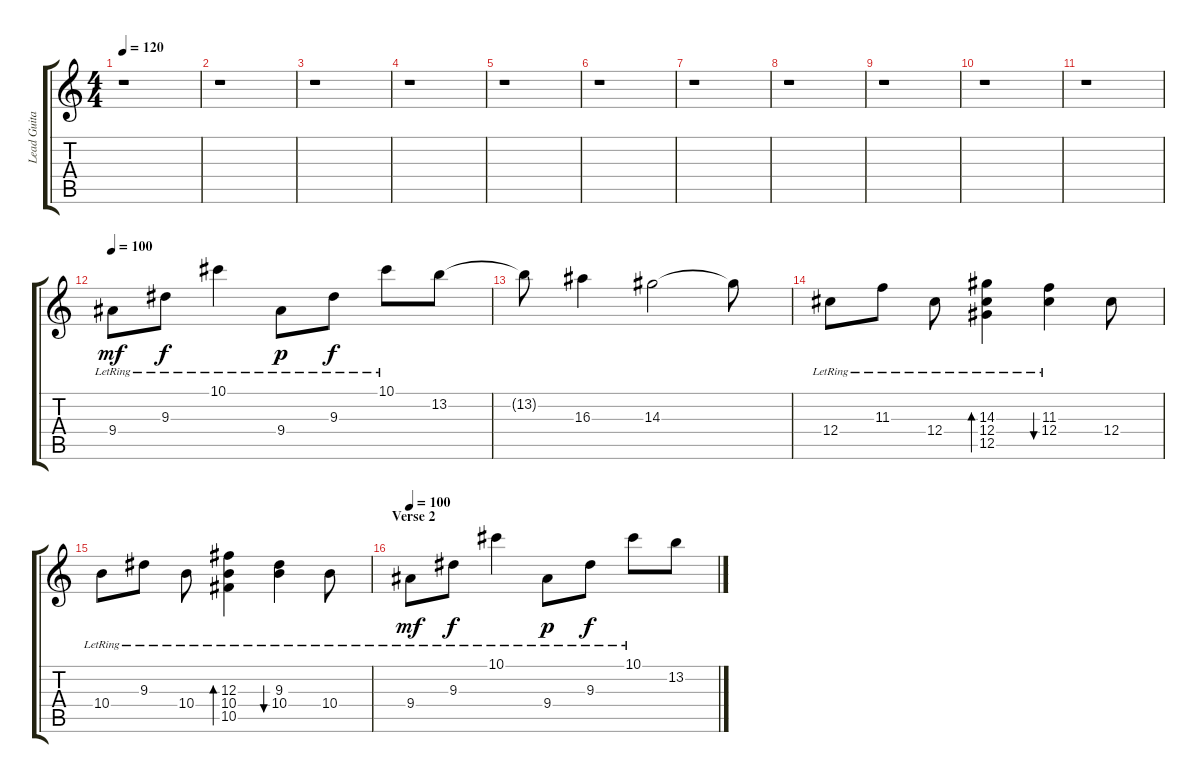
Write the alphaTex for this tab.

\track ("Lead Guitar" "Lead Guita") {instrument distortionguitar}
\staff {score tabs}
\tuning (Eb4 Bb3 Gb3 Db3 Ab2 Eb2) {hide}
\ts (4 4)
\tempo 120
\clef g2
\ks c
r.1{dy f} |
r.1 |
r.1 |
r.1 |
r.1 |
r.1 |
r.1 |
r.1 |
r.1 |
r.1 |
r.1 |
\tempo 100
9.4{lr}.8{dy mf volume 13 balance 7 instrument electricguitarclean} 9.3{lr}.8{dy f} 10.1{lr}.4 9.4{lr}.8{dy p} 9.3{lr}.8{dy f} 10.1{lr}.8 13.2.8 |
13.2{t}.8 16.3.4 14.3.2 14.3{t}.8 |
12.4{lr}.8 11.3{lr}.8 12.4{lr}.8 (14.3{lr} 12.4 12.5).4{bd 120} (11.3{lr} 12.4).4{bu 120} 12.4.8 |
10.4{lr}.8 9.3{lr}.8 10.4{lr}.8 (12.3{lr} 10.4 10.5).4{bd 30} (9.3{lr} 10.4).4{bu 120} 10.4{lr}.8 |
\section ("" "Verse 2")
\tempo 100
9.4{lr}.8{dy mf volume 13 balance 7 instrument electricguitarclean} 9.3{lr}.8{dy f} 10.1{lr}.4 9.4{lr}.8{dy p} 9.3{lr}.8{dy f} 10.1{lr}.8 13.2.8
